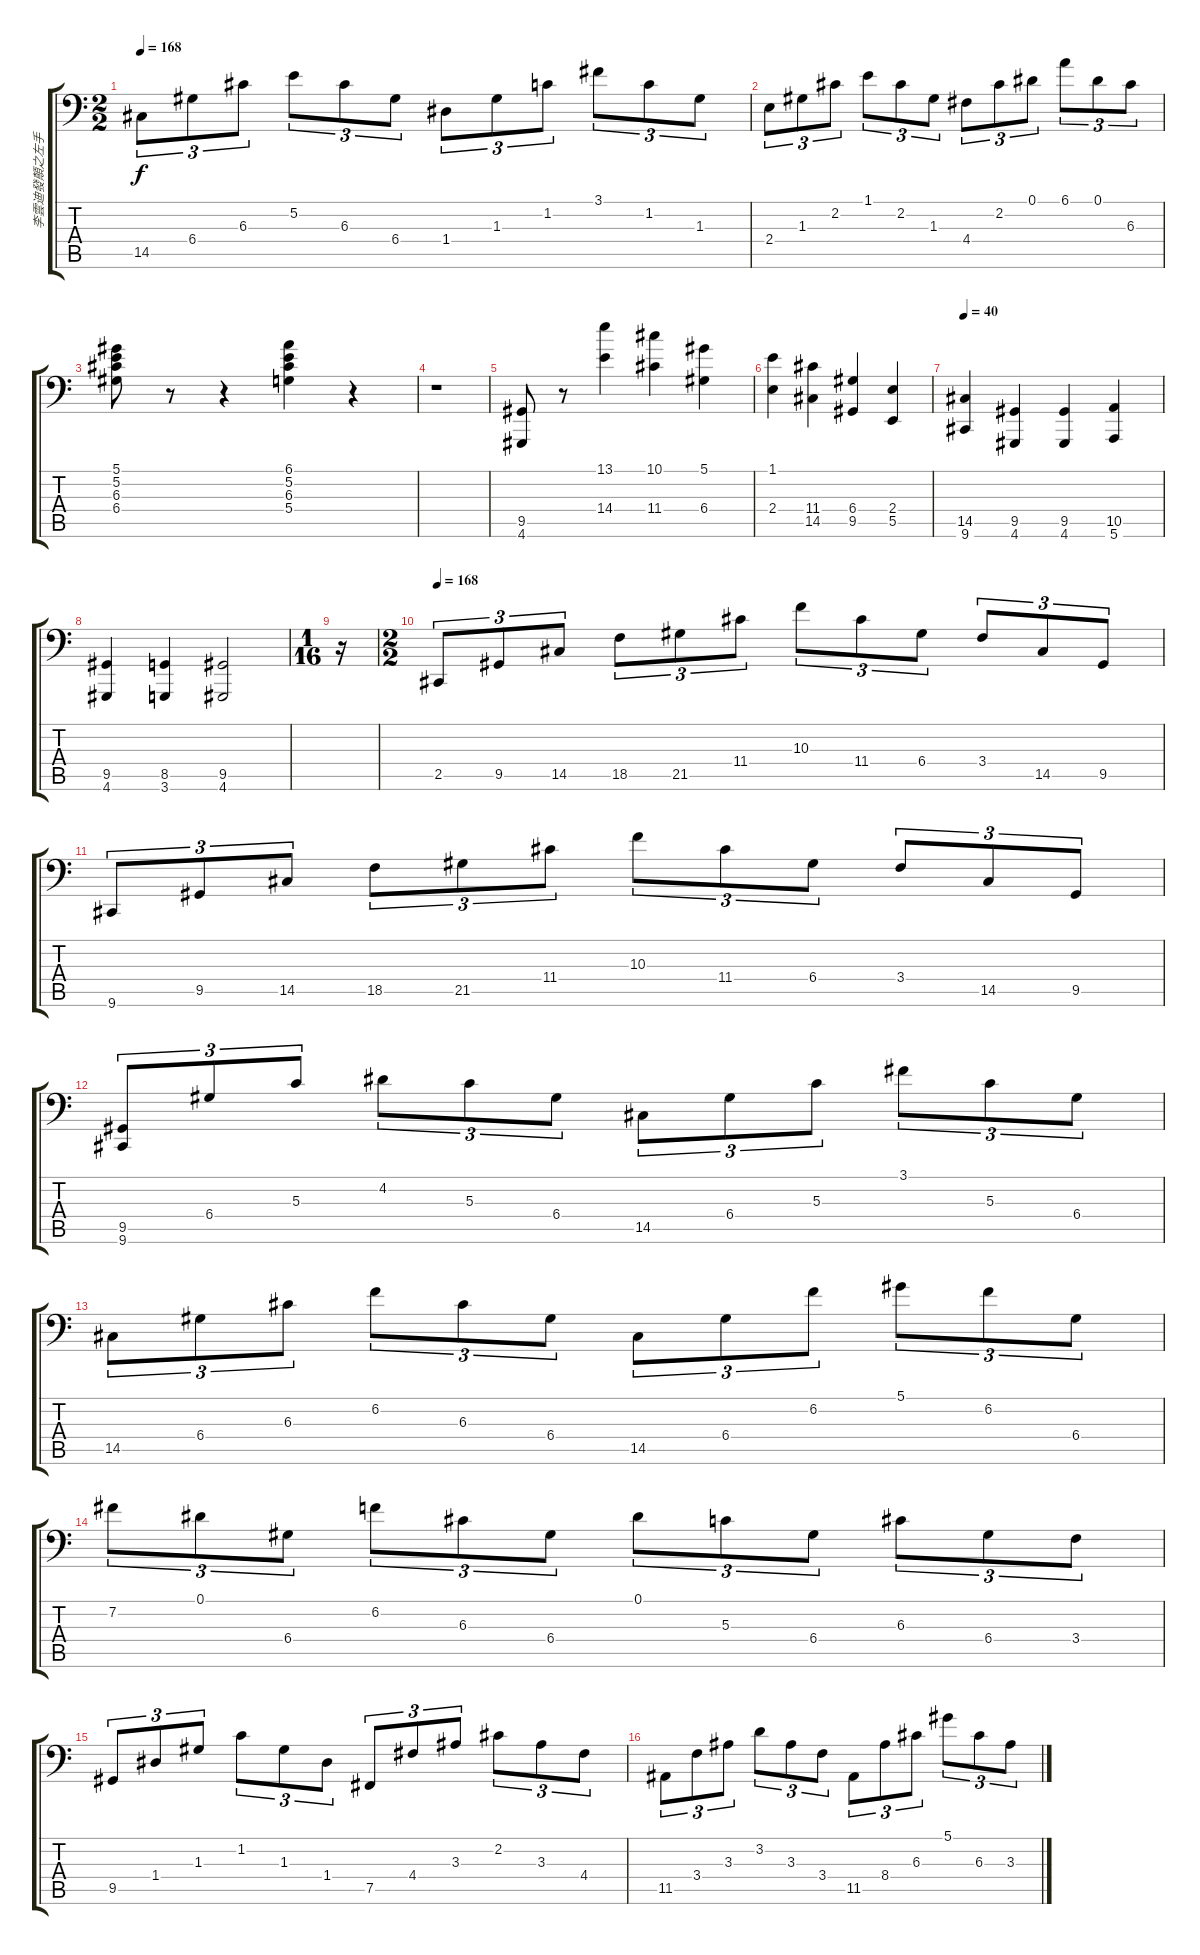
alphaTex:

\track ("李雲迪發顛之左手" "李雲迪發顛之左手") {instrument acousticgrandpiano}
\staff {score tabs}
\tuning (Eb4 B3 G3 D3 B1 E1) {hide}
\ts (2 2)
\tempo 168
\clef f4
\ks c
14.5.8{tu (3 2) dy f} 6.4.8{tu (3 2)} 6.3.8{tu (3 2)} 5.2.8{tu (3 2)} 6.3.8{tu (3 2)} 6.4.8{tu (3 2)} 1.4.8{tu (3 2)} 1.3.8{tu (3 2)} 1.2.8{tu (3 2)} 3.1.8{tu (3 2)} 1.2.8{tu (3 2)} 1.3.8{tu (3 2)} |
2.4.8{tu (3 2)} 1.3.8{tu (3 2)} 2.2.8{tu (3 2)} 1.1.8{tu (3 2)} 2.2.8{tu (3 2)} 1.3.8{tu (3 2)} 4.4.8{tu (3 2)} 2.2.8{tu (3 2)} 0.1.8{tu (3 2)} 6.1.8{tu (3 2)} 0.1.8{tu (3 2)} 6.3.8{tu (3 2)} |
(5.1 5.2 6.3 6.4).8 r.8 r.4 (6.1 5.2 6.3 5.4).4 r.4 |
r.1 |
(9.5 4.6).8 r.8 (13.1 14.4).4 (10.1 11.4).4 (5.1 6.4).4 |
(1.1 2.4).4 (11.4 14.5).4 (6.4 9.5).4 (2.4 5.5).4 |
\tempo 40
(14.5 9.6).4 (9.5 4.6).4 (9.5 4.6).4 (10.5 5.6).4 |
(9.5 4.6).4 (8.5 3.6).4 (9.5 4.6).2 |
\ts (1 16)
r.16 |
\ts (2 2)
\tempo 168
2.5.8{tu (3 2)} 9.5.8{tu (3 2)} 14.5.8{tu (3 2)} 18.5.8{tu (3 2)} 21.5.8{tu (3 2)} 11.4.8{tu (3 2)} 10.3.8{tu (3 2)} 11.4.8{tu (3 2)} 6.4.8{tu (3 2)} 3.4.8{tu (3 2)} 14.5.8{tu (3 2)} 9.5.8{tu (3 2)} |
9.6.8{tu (3 2)} 9.5.8{tu (3 2)} 14.5.8{tu (3 2)} 18.5.8{tu (3 2)} 21.5.8{tu (3 2)} 11.4.8{tu (3 2)} 10.3.8{tu (3 2)} 11.4.8{tu (3 2)} 6.4.8{tu (3 2)} 3.4.8{tu (3 2)} 14.5.8{tu (3 2)} 9.5.8{tu (3 2)} |
(9.5 9.6).8{tu (3 2)} 6.4.8{tu (3 2)} 5.3.8{tu (3 2)} 4.2.8{tu (3 2)} 5.3.8{tu (3 2)} 6.4.8{tu (3 2)} 14.5.8{tu (3 2)} 6.4.8{tu (3 2)} 5.3.8{tu (3 2)} 3.1.8{tu (3 2)} 5.3.8{tu (3 2)} 6.4.8{tu (3 2)} |
14.5.8{tu (3 2)} 6.4.8{tu (3 2)} 6.3.8{tu (3 2)} 6.2.8{tu (3 2)} 6.3.8{tu (3 2)} 6.4.8{tu (3 2)} 14.5.8{tu (3 2)} 6.4.8{tu (3 2)} 6.2.8{tu (3 2)} 5.1.8{tu (3 2)} 6.2.8{tu (3 2)} 6.4.8{tu (3 2)} |
7.2.8{tu (3 2)} 0.1.8{tu (3 2)} 6.4.8{tu (3 2)} 6.2.8{tu (3 2)} 6.3.8{tu (3 2)} 6.4.8{tu (3 2)} 0.1.8{tu (3 2)} 5.3.8{tu (3 2)} 6.4.8{tu (3 2)} 6.3.8{tu (3 2)} 6.4.8{tu (3 2)} 3.4.8{tu (3 2)} |
9.5.8{tu (3 2)} 1.4.8{tu (3 2)} 1.3.8{tu (3 2)} 1.2.8{tu (3 2)} 1.3.8{tu (3 2)} 1.4.8{tu (3 2)} 7.5.8{tu (3 2)} 4.4.8{tu (3 2)} 3.3.8{tu (3 2)} 2.2.8{tu (3 2)} 3.3.8{tu (3 2)} 4.4.8{tu (3 2)} |
11.5.8{tu (3 2)} 3.4.8{tu (3 2)} 3.3.8{tu (3 2)} 3.2.8{tu (3 2)} 3.3.8{tu (3 2)} 3.4.8{tu (3 2)} 11.5.8{tu (3 2)} 8.4.8{tu (3 2)} 6.3.8{tu (3 2)} 5.1.8{tu (3 2)} 6.3.8{tu (3 2)} 3.3.8{tu (3 2)}
